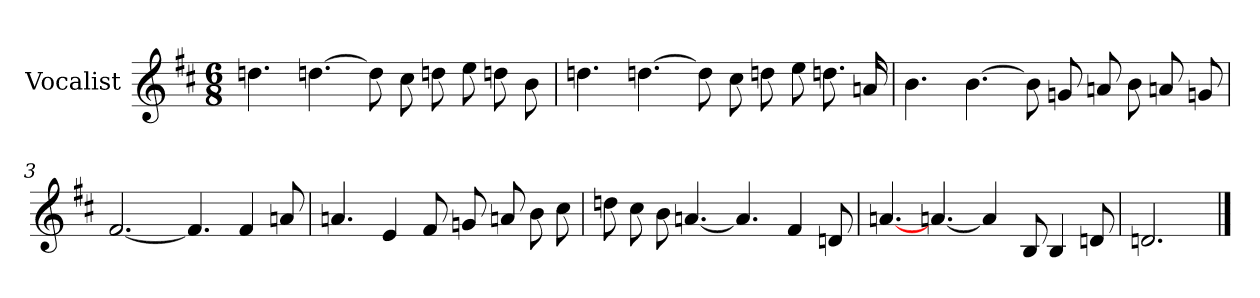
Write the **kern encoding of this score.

**kern
*part1
*staff1
*I"Vocalist
*k[f#c#]
*b:
*M6/8
=
4.ddn
[4.ddn
8ddn]
8cc#
8ddn
8ee
8ddn
8b
=1
4.ddn
[4.ddn
8ddn]
8cc#
8ddn
8ee
8.ddn
16an
=2
4.b
[4.b
8b]
8gn
8an
8b
8an
8gn
=3
[2.f#
4.f#]
4f#
8an
=4
4.an
4e
8f#
8gn
8an
8b
8cc#
=5
8ddn
8cc#
8b
[4.an
4.an]
4f#
8dn
=6
[4.an
[4.an
4an]
8B
4B
8dn
=7
2.dn
==
*-
